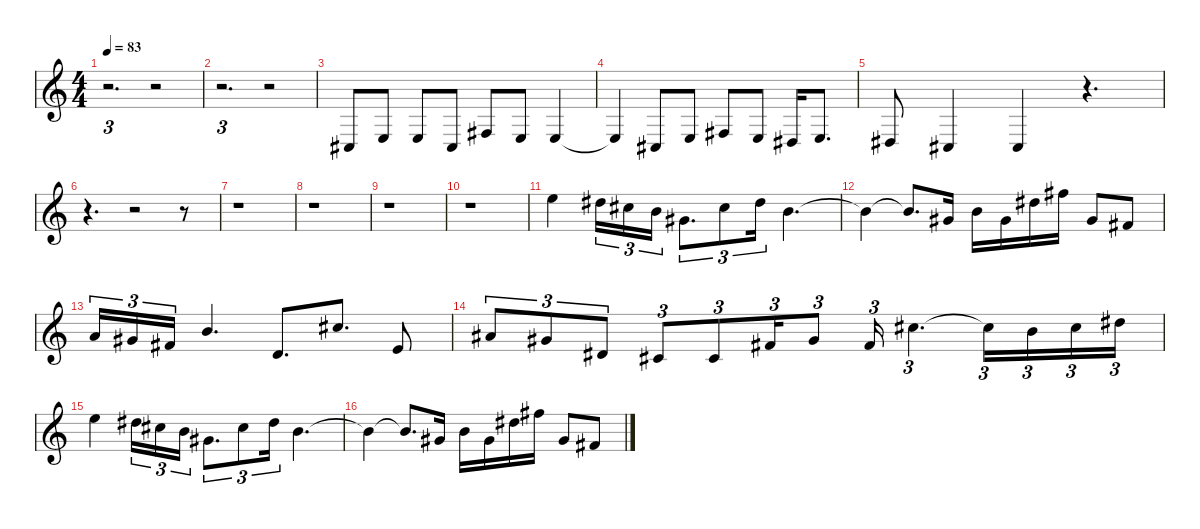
\defaultSystemsLayout 4
\hideDynamics
\bracketExtendMode nobrackets
\singleTrackTrackNamePolicy hidden
\multiTrackTrackNamePolicy hidden
\firstSystemTrackNameMode fullname
\firstSystemTrackNameOrientation horizontal
\otherSystemsTrackNameOrientation horizontal
\track ("Voix" "led.synth.") {instrument lead3calliope}
\staff {score}
\tuning (E4 B3 G3 D3 A2 E2)
\ts (4 4)
\tempo 83
\clef g2
\ks c
r.2{d tu (3 2) dy f beam Down} r.2{beam Down} |
r.2{d tu (3 2) beam Down} r.2{beam Down} |
4.5{acc #}.8{beam Up} 7.5.8{beam Up} 7.5.8{beam Up} 4.5{acc #}.8{beam Up} 4.4{acc #}.8{beam Up} 7.5.8{beam Up} 7.5.4{beam Up} |
7.5{t}.4{beam Up} 4.5{acc #}.8{beam Up} 7.5.8{beam Up} 4.4{acc #}.8{beam Up} 7.5.8{beam Up} 6.5{acc #}.16{beam Up} 7.5.8{d beam Up} |
6.5{acc #}.8{beam Up} 4.5{acc #}.4{beam Up} 4.5{acc #}.4{beam Up} r.4{d beam Up} |
r.4{d beam Down} r.2{beam Down} r.8{beam Down} |
r.1{beam Down} |
r.1{beam Down} |
r.1{beam Down} |
r.1{beam Down} |
12.1.4{beam Down} 16.2{acc #}.16{tu (3 2) beam Down} 14.2{acc #}.16{tu (3 2) beam Down} 12.2.16{tu (3 2) beam Down} 13.3{acc #}.8{d tu (3 2) beam Down} 14.2{acc #}.8{tu (3 2) beam Down} 16.2{acc #}.16{tu (3 2) beam Down} 12.2.4{d beam Down} |
12.2{t}.4{beam Down} 12.2{t}.8{d beam Up} 13.3{acc #}.16{beam Up} 12.2.16{beam Down} 13.3{acc #}.16{beam Down} 11.1{acc #}.16{beam Down} 14.1{acc #}.16{beam Down} 13.3{acc #}.8{beam Up} 11.3{acc #}.8{beam Up} |
14.3.16{tu (3 2) beam Up} 13.3{acc #}.16{tu (3 2) beam Up} 11.3{acc #}.16{tu (3 2) beam Up} 12.2.4{d beam Up} 12.4.8{d beam Up} 14.2{acc #}.8{d beam Up} 14.4.8{beam Up} |
15.3{acc #}.8{tu (3 2) beam Up} 13.3{acc #}.8{tu (3 2) beam Up} 13.4{acc #}.8{tu (3 2) beam Up} 11.4{acc #}.8{tu (3 2) beam Up} 11.4{acc #}.8{tu (3 2) beam Up} 11.3{acc #}.16{tu (3 2) beam Up} 13.3{acc #}.8{tu (3 2) beam Up} 11.3{acc #}.16{tu (3 2) beam Up} 14.2{acc #}.4{d tu (3 2) beam Down} 14.2{t acc #}.16{tu (3 2) beam Down} 12.2.16{tu (3 2) beam Down} 14.2{acc #}.16{tu (3 2) beam Down} 16.2{acc #}.16{tu (3 2) beam Down} |
12.1.4{beam Down} 16.2{acc #}.16{tu (3 2) beam Down} 14.2{acc #}.16{tu (3 2) beam Down} 12.2.16{tu (3 2) beam Down} 13.3{acc #}.8{d tu (3 2) beam Down} 14.2{acc #}.8{tu (3 2) beam Down} 16.2{acc #}.16{tu (3 2) beam Down} 12.2.4{d beam Down} |
12.2{t}.4{beam Down} 12.2{t}.8{d beam Up} 13.3{acc #}.16{beam Up} 12.2.16{beam Down} 13.3{acc #}.16{beam Down} 11.1{acc #}.16{beam Down} 14.1{acc #}.16{beam Down} 13.3{acc #}.8{beam Up} 11.3{acc #}.8{beam Up}
